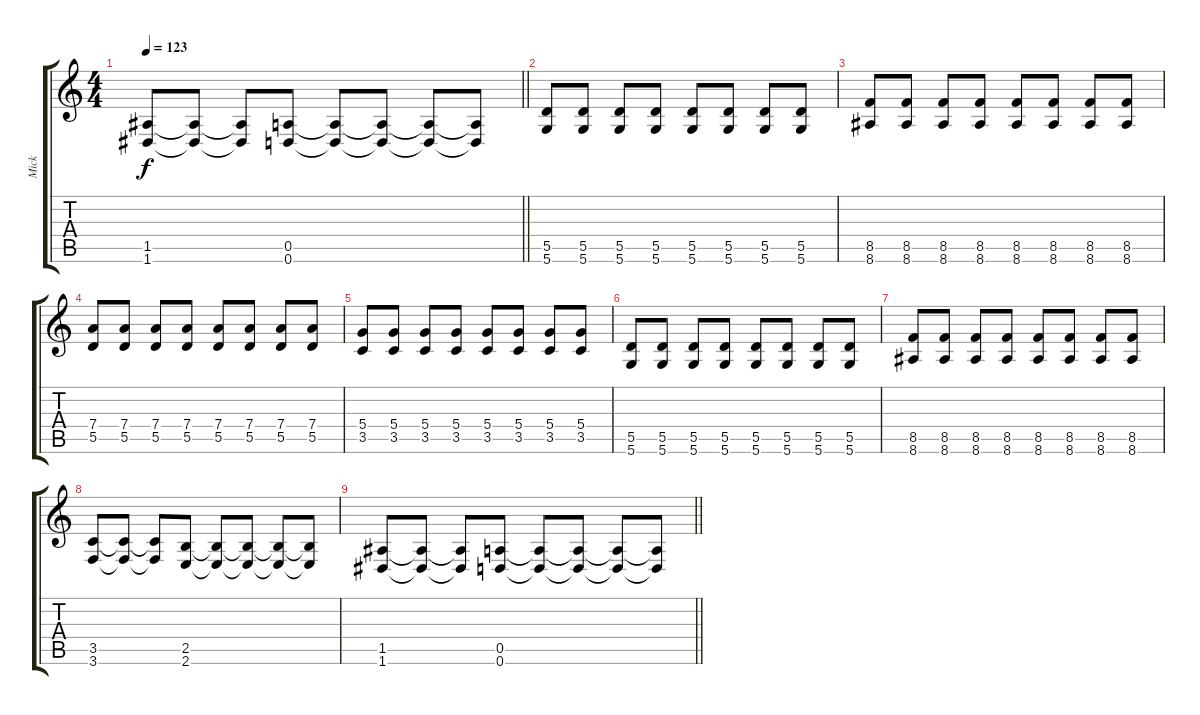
\track ("Mick" "Mick") {instrument distortionguitar}
\staff {score tabs}
\tuning (E4 A3 G3 D3 A2 D2) {hide}
\ts (4 4)
\tempo 123
\clef g2
\barLineRight lightlight
\ks c
(1.5 1.6).8{dy f} (1.5{t} 1.6{t}).8 (1.5{t} 1.6{t}).8 (0.5 0.6).8 (0.5{t} 0.6{t}).8 (0.5{t} 0.6{t}).8 (0.5{t} 0.6{t}).8 (0.5{t} 0.6{t}).8 |
(5.5 5.6).8 (5.5 5.6).8 (5.5 5.6).8 (5.5 5.6).8 (5.5 5.6).8 (5.5 5.6).8 (5.5 5.6).8 (5.5 5.6).8 |
(8.5 8.6).8 (8.5 8.6).8 (8.5 8.6).8 (8.5 8.6).8 (8.5 8.6).8 (8.5 8.6).8 (8.5 8.6).8 (8.5 8.6).8 |
(7.4 5.5).8 (7.4 5.5).8 (7.4 5.5).8 (7.4 5.5).8 (7.4 5.5).8 (7.4 5.5).8 (7.4 5.5).8 (7.4 5.5).8 |
(5.4 3.5).8 (5.4 3.5).8 (5.4 3.5).8 (5.4 3.5).8 (5.4 3.5).8 (5.4 3.5).8 (5.4 3.5).8 (5.4 3.5).8 |
(5.5 5.6).8 (5.5 5.6).8 (5.5 5.6).8 (5.5 5.6).8 (5.5 5.6).8 (5.5 5.6).8 (5.5 5.6).8 (5.5 5.6).8 |
(8.5 8.6).8 (8.5 8.6).8 (8.5 8.6).8 (8.5 8.6).8 (8.5 8.6).8 (8.5 8.6).8 (8.5 8.6).8 (8.5 8.6).8 |
(3.5 3.6).8 (3.5{t} 3.6{t}).8 (3.5{t} 3.6{t}).8 (2.5 2.6).8 (2.5{t} 2.6{t}).8 (2.5{t} 2.6{t}).8 (2.5{t} 2.6{t}).8 (2.5{t} 2.6{t}).8 |
\barLineRight lightlight
(1.5 1.6).8 (1.5{t} 1.6{t}).8 (1.5{t} 1.6{t}).8 (0.5 0.6).8 (0.5{t} 0.6{t}).8 (0.5{t} 0.6{t}).8 (0.5{t} 0.6{t}).8 (0.5{t} 0.6{t}).8
